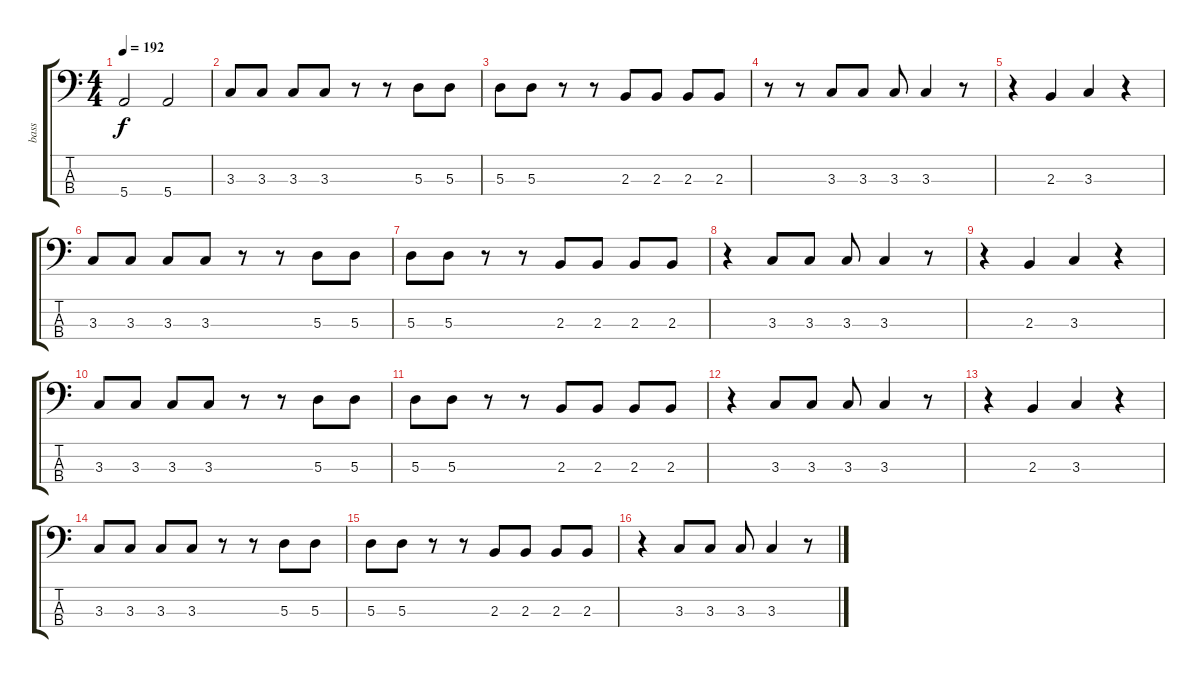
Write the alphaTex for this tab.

\track ("bass" "bass") {instrument fretlessbass}
\staff {score tabs}
\tuning (G2 D2 A1 E1) {hide}
\ts (4 4)
\tempo 192
\clef f4
\ks c
5.4.2{dy f} 5.4.2 |
3.3.8 3.3.8 3.3.8 3.3.8 r.8 r.8 5.3.8 5.3.8 |
5.3.8 5.3.8 r.8 r.8 2.3.8 2.3.8 2.3.8 2.3.8 |
r.8 r.8 3.3.8 3.3.8 3.3.8 3.3.4 r.8 |
r.4 2.3.4 3.3.4 r.4 |
3.3.8 3.3.8 3.3.8 3.3.8 r.8 r.8 5.3.8 5.3.8 |
5.3.8 5.3.8 r.8 r.8 2.3.8 2.3.8 2.3.8 2.3.8 |
r.4 3.3.8 3.3.8 3.3.8 3.3.4 r.8 |
r.4 2.3.4 3.3.4 r.4 |
3.3.8 3.3.8 3.3.8 3.3.8 r.8 r.8 5.3.8 5.3.8 |
5.3.8 5.3.8 r.8 r.8 2.3.8 2.3.8 2.3.8 2.3.8 |
r.4 3.3.8 3.3.8 3.3.8 3.3.4 r.8 |
r.4 2.3.4 3.3.4 r.4 |
3.3.8 3.3.8 3.3.8 3.3.8 r.8 r.8 5.3.8 5.3.8 |
5.3.8 5.3.8 r.8 r.8 2.3.8 2.3.8 2.3.8 2.3.8 |
r.4 3.3.8 3.3.8 3.3.8 3.3.4 r.8
